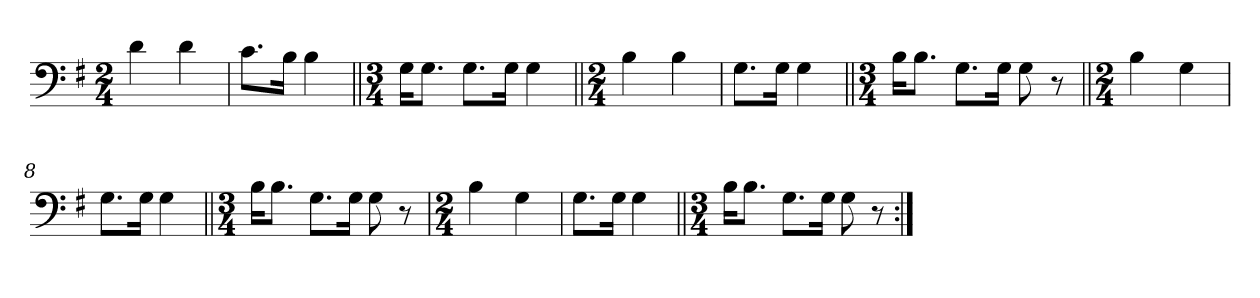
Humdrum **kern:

**kern
*part1
*staff1
*clefF4
*k[f#]
*M2/4
=1
4d\
4d\
=2
8.c\L
16B\Jk
4B\
=3||
*M3/4
16G\KL
8.G\J
8.G\L
16G\Jk
4G\
=4||
*M2/4
4B\
4B\
=5
8.G\L
16G\Jk
4G\
=6||
*M3/4
16B\KL
8.B\J
8.G\L
16G\Jk
8G\
8r
=7||
*M2/4
4B\
4G\
=8
8.G\L
16G\Jk
4G\
=9||
*M3/4
16B\KL
8.B\J
8.G\L
16G\Jk
8G\
8r
=10
*M2/4
4B\
4G\
=11
8.G\L
16G\Jk
4G\
=12||
*M3/4
16B\KL
8.B\J
8.G\L
16G\Jk
8G\
8r
=:|!
*-
